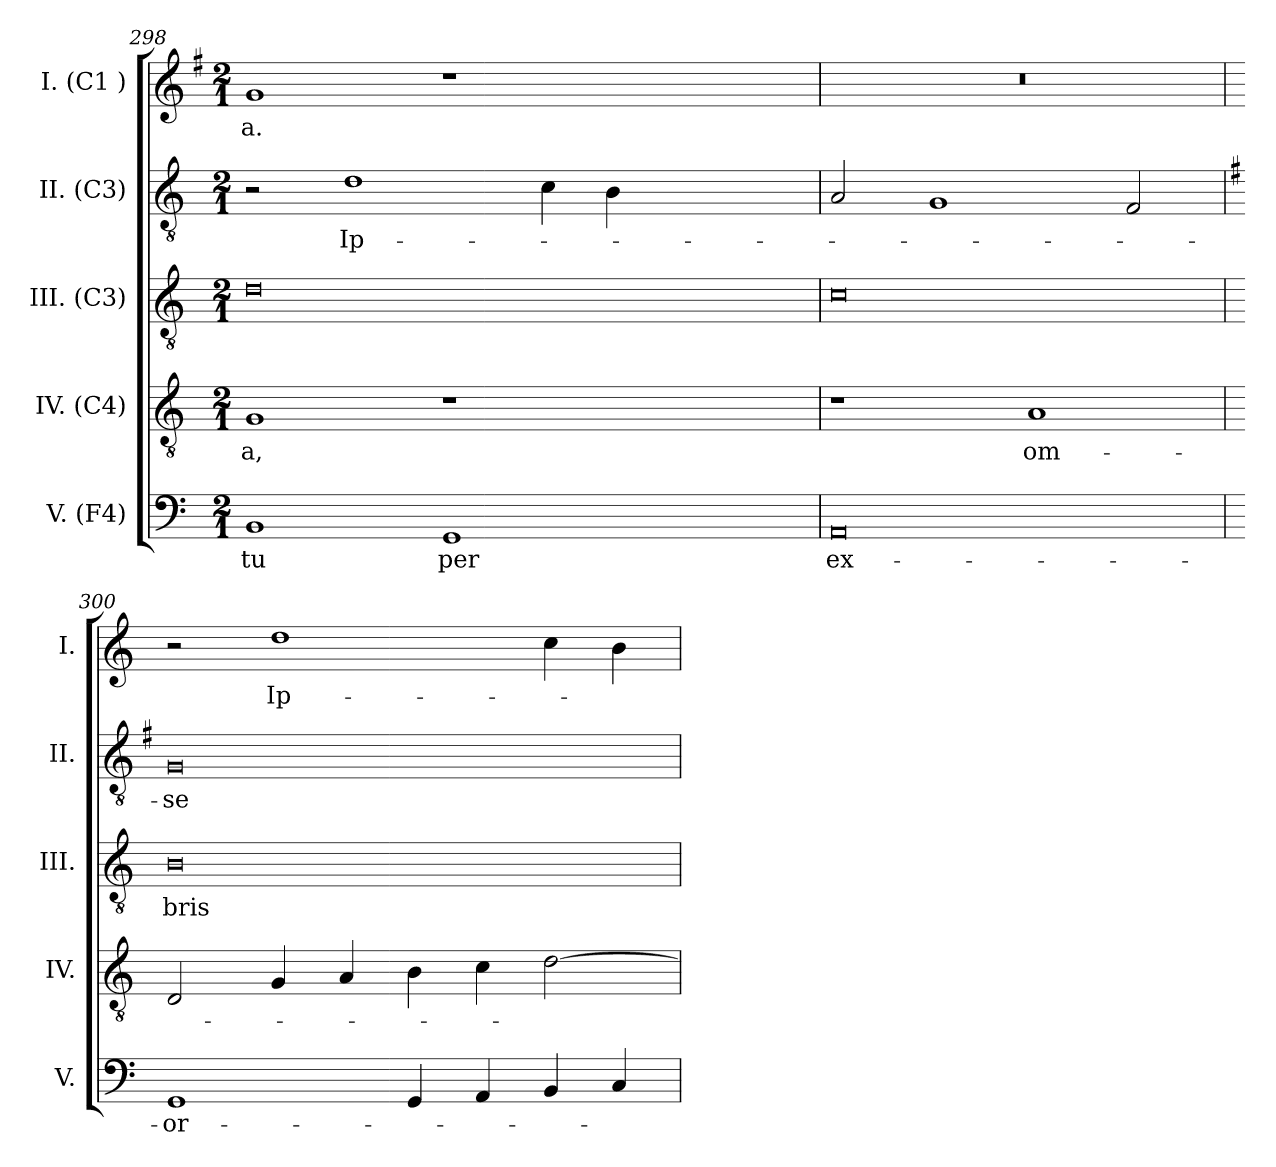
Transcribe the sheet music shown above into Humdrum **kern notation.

**kern	**text	**kern	**text	**kern	**text	**kern	**text	**kern	**text
*part5	*part5	*part4	*part4	*part3	*part3	*part2	*part2	*part1	*part1
*staff5	*staff5	*staff4	*staff4	*staff3	*staff3	*staff2	*staff2	*staff1	*staff1
*I"V. (F4)	*	*I"IV. (C4)	*	*I"III. (C3)	*	*I"II. (C3)	*	*I"I. (C1 )	*
*I'V.	*	*I'IV.	*	*I'III.	*	*I'II.	*	*I'I.	*
*clefF4	*	*clefGv2	*	*clefGv2	*	*clefGv2	*	*clefG2	*
*k[]	*	*k[]	*	*	*	*k[]	*	*k[f#]	*
*C:	*	*C:	*	*	*	*C:	*	*G:	*
*M2/1	*	*M2/1	*	*M2/1	*	*M2/1	*	*M2/1	*
=298	=298	=298	=298	=298	=298	=298	=298	=298	=298
!	!LO:LY:b:cj	!	!LO:LY:b:cj	!	!	!	!	!	!LO:LY:b:cj
1BB	-tu	1G	-a,	0d	.	2r	.	1g	-a.
!	!	!	!	!	!	!	!LO:LY:b:cj	!	!
.	.	.	.	.	.	1d	Ip-	.	.
!	!LO:LY:b:cj	!LO:N:vis=1	!	!	!	!	!	!LO:N:vis=1	!
1GG	per	0r	.	.	.	.	.	0r	.
.	.	.	.	.	.	4c\	.	.	.
.	.	.	.	.	.	4B\	.	.	.
1ryy	.	.	.	1ryy	.	1ryy	.	.	.
!!LO:LB:g=z
=299	=299	=299	=299	=299	=299	=299	=299	=299	=299
*	*	*	*	*	*	*	*	*k[]	*
*	*	*	*	*	*	*	*	*C:	*
!	!LO:LY:b:rj	!	!	!	!	!	!	!	!
0AA	ex-	1r	.	0c	.	2A/	.	0r	.
.	.	.	.	.	.	1G	.	.	.
!	!	!	!LO:LY:b:cj	!	!	!	!	!	!
.	.	1A	om-	.	.	.	.	.	.
.	.	.	.	.	.	2F/	.	.	.
=300	=300	=300	=300	=300	=300	=300	=300	=300	=300
*	*	*	*	*	*	*k[f#]	*	*	*
*	*	*	*	*	*	*G:	*	*	*
!	!LO:LY:b:cj	!	!	!	!LO:LY:b:cj	!	!LO:LY:b:rj	!	!
1GG	-or-	2D/	.	0B	-bris	0G	-se	2r	.
!	!	!	!	!	!	!	!	!	!LO:LY:b:cj
.	.	4G/	.	.	.	.	.	1dd	Ip-
.	.	4A/	.	.	.	.	.	.	.
4GG/	.	4B\	.	.	.	.	.	.	.
4AA/	.	4c\	.	.	.	.	.	.	.
4BB/	.	[>2d\	.	.	.	.	.	4cc\	.
4C/	.	.	.	.	.	.	.	4b\	.
=	=	=	=	=	=	=	=	=	=
*-	*-	*-	*-	*-	*-	*-	*-	*-	*-
